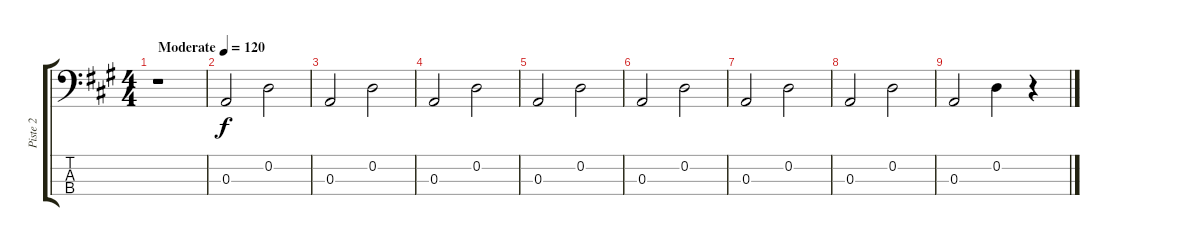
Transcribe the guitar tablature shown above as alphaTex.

\track ("Piste 2" "Piste 2") {instrument electricbassfinger}
\staff {score tabs}
\tuning (G2 D2 A1 E1) {hide}
\ts (4 4)
\tempo (120 "Moderate")
\clef f4
\ks a
r.1{dy f instrument electricbassfinger} |
0.3.2 0.2.2 |
0.3.2 0.2.2 |
0.3.2 0.2.2 |
0.3.2 0.2.2 |
0.3.2 0.2.2 |
0.3.2 0.2.2 |
0.3.2 0.2.2 |
0.3.2 0.2.4 r.4
